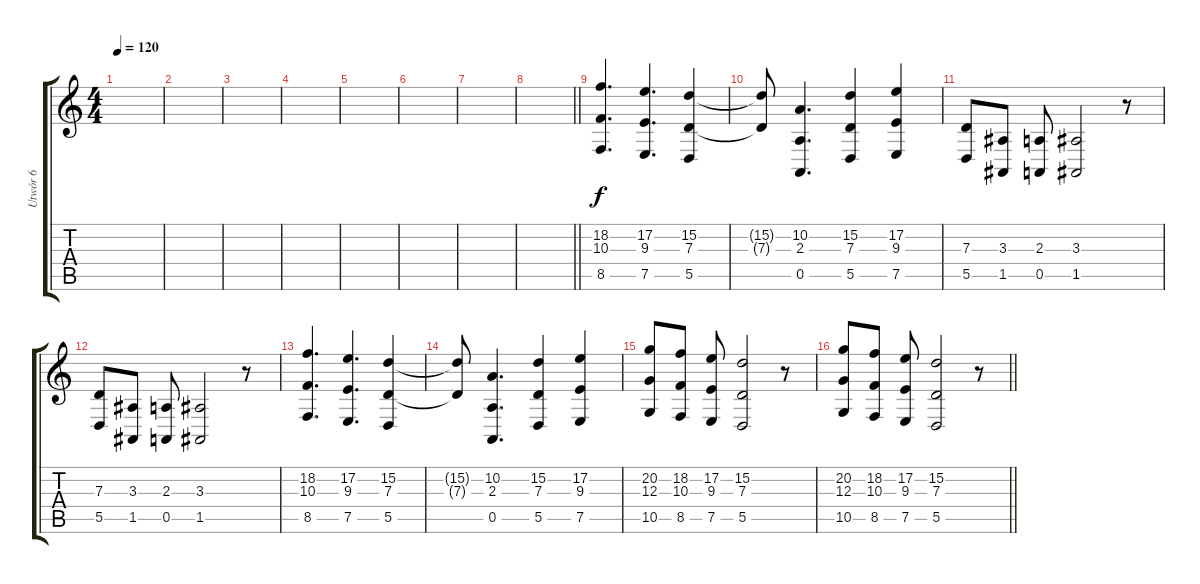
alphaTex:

\track ("Utwór 6" "Utwór 6") {instrument pad4choir}
\staff {score tabs}
\tuning (E4 B3 G3 D3 A2 E2) {hide}
\ts (4 4)
\tempo 120
\clef g2
\ks c
|
|
|
|
|
|
|
\barLineRight lightlight
|
(18.2 10.3 8.5).4{d} (17.2 9.3 7.5).4{d} (15.2 7.3 5.5).4 |
(15.2{t} 7.3{t}).8 (10.2 2.3 0.5).4{d} (15.2 7.3 5.5).4 (17.2 9.3 7.5).4 |
(7.3 5.5).8 (3.3 1.5).8 (2.3 0.5).8 (3.3 1.5).2 r.8 |
(7.3 5.5).8 (3.3 1.5).8 (2.3 0.5).8 (3.3 1.5).2 r.8 |
(18.2 10.3 8.5).4{d} (17.2 9.3 7.5).4{d} (15.2 7.3 5.5).4 |
(15.2{t} 7.3{t}).8 (10.2 2.3 0.5).4{d} (15.2 7.3 5.5).4 (17.2 9.3 7.5).4 |
(20.2 12.3 10.5).8 (18.2 10.3 8.5).8 (17.2 9.3 7.5).8 (15.2 7.3 5.5).2 r.8 |
\barLineRight lightlight
(20.2 12.3 10.5).8 (18.2 10.3 8.5).8 (17.2 9.3 7.5).8 (15.2 7.3 5.5).2 r.8
